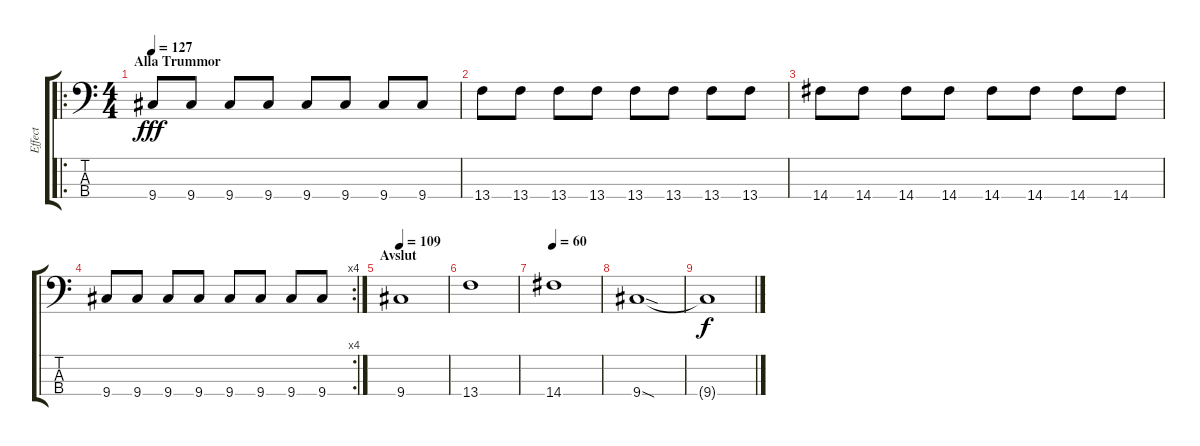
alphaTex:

\track ("Effect" "Effect") {instrument electricbassfinger}
\staff {score tabs}
\tuning (G2 D2 A1 E1) {hide}
\ro
\ts (4 4)
\section ("" "Alla Trummor")
\tempo 127
\clef f4
\ks c
9.4.8{dy fff} 9.4.8 9.4.8 9.4.8 9.4.8 9.4.8 9.4.8 9.4.8 |
13.4.8 13.4.8 13.4.8 13.4.8 13.4.8 13.4.8 13.4.8 13.4.8 |
14.4.8 14.4.8 14.4.8 14.4.8 14.4.8 14.4.8 14.4.8 14.4.8 |
\rc 4
9.4.8 9.4.8 9.4.8 9.4.8 9.4.8 9.4.8 9.4.8 9.4.8 |
\section ("" "Avslut")
\tempo 109
9.4.1 |
13.4.1 |
\tempo 60
14.4.1 |
9.4{sod}.1 |
9.4{t}.1{dy f}
